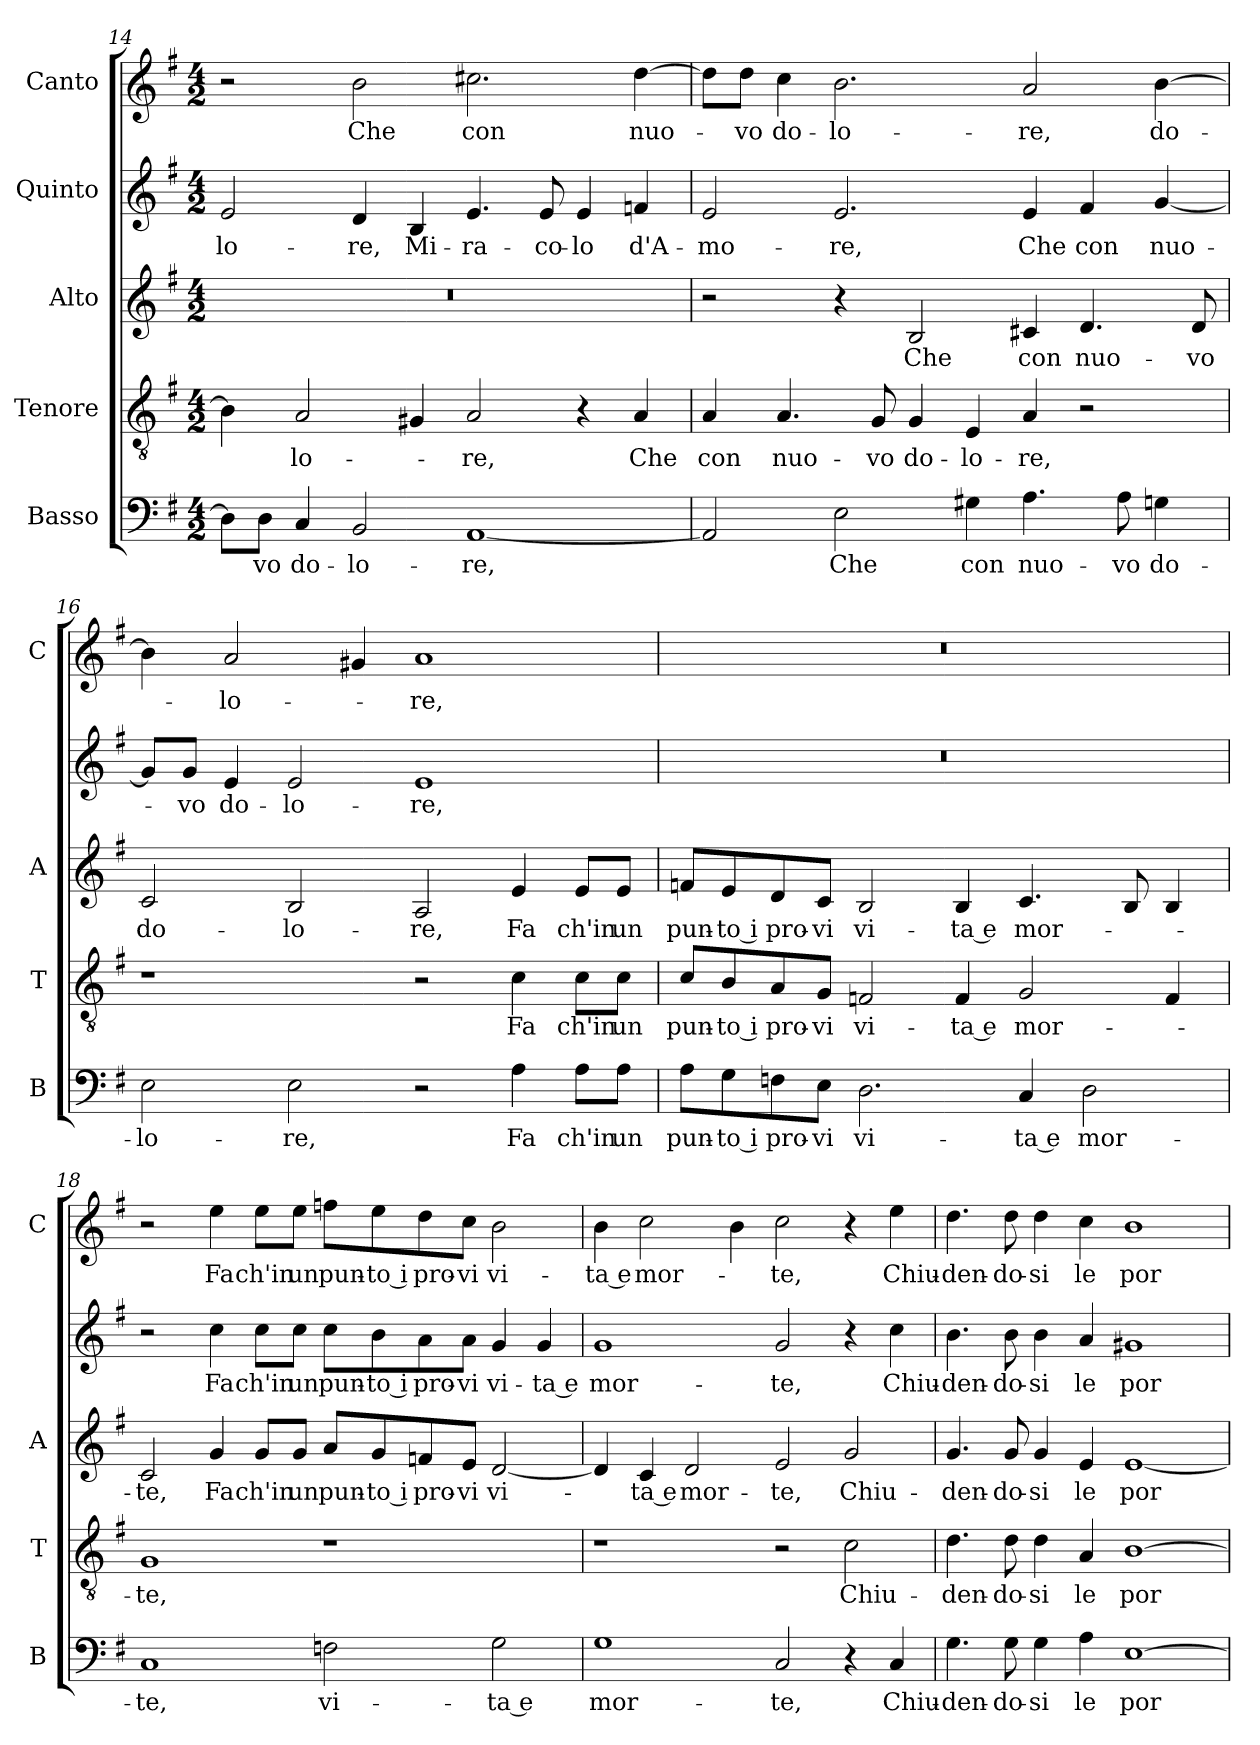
**kern	**text	**kern	**text	**kern	**text	**kern	**text	**kern	**text
*part5	*part5	*part4	*part4	*part3	*part3	*part2	*part2	*part1	*part1
*staff5	*staff5	*staff4	*staff4	*staff3	*staff3	*staff2	*staff2	*staff1	*staff1
*I"Basso	*	*I"Tenore	*	*I"Alto	*	*I"Quinto	*	*I"Canto	*
*I'B	*	*I'T	*	*I'A	*	*	*	*I'C	*
*clefF4	*	*clefGv2	*	*clefG2	*	*clefG2	*	*clefG2	*
*k[f#]	*	*k[f#]	*	*k[f#]	*	*k[f#]	*	*k[f#]	*
*G:	*	*G:	*	*G:	*	*G:	*	*G:	*
*M4/2	*	*M4/2	*	*M4/2	*	*M4/2	*	*M4/2	*
=14	=14	=14	=14	=14	=14	=14	=14	=14	=14
!	!	!	!	!	!	!	!LO:LY:b	!	!
8D\L]	.	4B\]	.	0r	.	2e/	-lo-	2r	.
!	!LO:LY:b	!	!	!	!	!	!	!	!
8D\J	-vo	.	.	.	.	.	.	.	.
!	!LO:LY:b	!	!LO:LY:b	!	!	!	!	!	!
4C/	do-	2A/	-lo-	.	.	.	.	.	.
!	!LO:LY:b	!	!	!	!	!	!LO:LY:b	!	!LO:LY:b
2BB/	-lo-	.	.	.	.	4d/	-re,	2b\	Che
!	!	!	!	!	!	!	!LO:LY:b	!	!
.	.	4G#X/	.	.	.	4B/	Mi-	.	.
!	!LO:LY:b	!	!LO:LY:b	!	!	!	!LO:LY:b	!	!LO:LY:b
[1AA	-re,	2A/	-re,	.	.	4.e/	-ra-	2.cc#X\	con
!	!	!	!	!	!	!	!LO:LY:b	!	!
.	.	.	.	.	.	8e/	-co-	.	.
!	!	!	!	!	!	!	!LO:LY:b	!	!
.	.	4r	.	.	.	4e/	-lo	.	.
!	!	!	!LO:LY:b	!	!	!	!LO:LY:b	!	!LO:LY:b
.	.	4A/	Che	.	.	4fn/	d'A-	[4dd\	nuo-
!!LO:LB:g=z
=15	=15	=15	=15	=15	=15	=15	=15	=15	=15
!	!	!	!LO:LY:b	!	!	!	!LO:LY:b	!	!
2AA/]	.	4A/	con	2r	.	2e/	-mo-	8dd\L]	.
!	!	!	!	!	!	!	!	!	!LO:LY:b
.	.	.	.	.	.	.	.	8dd\J	-vo
!	!	!	!LO:LY:b	!	!	!	!	!	!LO:LY:b
.	.	4.A/	nuo-	.	.	.	.	4cc\	do-
!	!LO:LY:b	!	!	!	!	!	!LO:LY:b	!	!LO:LY:b
2E\	Che	.	.	4r	.	2.e/	-re,	2.b\	-lo-
!	!	!	!LO:LY:b	!	!	!	!	!	!
.	.	8G/	-vo	.	.	.	.	.	.
!	!	!	!LO:LY:b	!	!LO:LY:b	!	!	!	!
.	.	4G/	do-	2B/	Che	.	.	.	.
!	!LO:LY:b	!	!LO:LY:b	!	!	!	!	!	!
4G#X\	con	4E/	-lo-	.	.	.	.	.	.
!	!LO:LY:b	!	!LO:LY:b	!	!LO:LY:b	!	!LO:LY:b	!	!LO:LY:b
4.A\	nuo-	4A/	-re,	4c#X/	con	4e/	Che	2a/	-re,
!	!	!	!	!	!LO:LY:b	!	!LO:LY:b	!	!
.	.	2r	.	4.d/	nuo-	4f#/	con	.	.
!	!LO:LY:b	!	!	!	!	!	!	!	!
8A\	-vo	.	.	.	.	.	.	.	.
!	!LO:LY:b	!	!	!	!	!	!LO:LY:b	!	!LO:LY:b
4Gn\	do-	.	.	.	.	[4g/	nuo-	[4b\	do-
!	!	!	!	!	!LO:LY:b	!	!	!	!
.	.	.	.	8d/	-vo	.	.	.	.
=16	=16	=16	=16	=16	=16	=16	=16	=16	=16
!	!LO:LY:b	!	!	!	!LO:LY:b	!	!	!	!
2E\	-lo-	1r	.	2c/	do-	8g/L]	.	4b\]	.
!	!	!	!	!	!	!	!LO:LY:b	!	!
.	.	.	.	.	.	8g/J	-vo	.	.
!	!	!	!	!	!	!	!LO:LY:b	!	!LO:LY:b
.	.	.	.	.	.	4e/	do-	2a/	-lo-
!	!LO:LY:b	!	!	!	!LO:LY:b	!	!LO:LY:b	!	!
2E\	-re,	.	.	2B/	-lo-	2e/	-lo-	.	.
.	.	.	.	.	.	.	.	4g#X/	.
!	!	!	!	!	!LO:LY:b	!	!LO:LY:b	!	!LO:LY:b
2r	.	2r	.	2A/	-re,	1e	-re,	1a	-re,
!	!LO:LY:b	!	!LO:LY:b	!	!LO:LY:b	!	!	!	!
4A\	Fa	4c\	Fa	4e/	Fa	.	.	.	.
!	!LO:LY:b	!	!LO:LY:b	!	!LO:LY:b	!	!	!	!
8A\L	ch'in	8c\L	ch'in	8e/L	ch'in	.	.	.	.
!	!LO:LY:b	!	!LO:LY:b	!	!LO:LY:b	!	!	!	!
8A\J	un	8c\J	un	8e/J	un	.	.	.	.
=17	=17	=17	=17	=17	=17	=17	=17	=17	=17
!	!LO:LY:b	!	!LO:LY:b	!	!LO:LY:b	!	!	!	!
8A\L	pun-	8c/L	pun-	8fn/L	pun-	0r	.	0r	.
!	!LO:LY:b	!	!LO:LY:b	!	!LO:LY:b	!	!	!	!
8G\	-to i	8B/	-to i	8e/	-to i	.	.	.	.
!	!LO:LY:b	!	!LO:LY:b	!	!LO:LY:b	!	!	!	!
8Fn\	pro-	8A/	pro-	8d/	pro-	.	.	.	.
!	!LO:LY:b	!	!LO:LY:b	!	!LO:LY:b	!	!	!	!
8E\J	-vi	8G/J	-vi	8c/J	-vi	.	.	.	.
!	!LO:LY:b	!	!LO:LY:b	!	!LO:LY:b	!	!	!	!
2.D\	vi-	2Fn/	vi-	2B/	vi-	.	.	.	.
!	!	!	!LO:LY:b	!	!LO:LY:b	!	!	!	!
.	.	4F/	-ta e	4B/	-ta e	.	.	.	.
!	!LO:LY:b	!	!LO:LY:b	!	!LO:LY:b	!	!	!	!
4C/	-ta e	2G/	mor-	4.c/	mor-	.	.	.	.
!	!LO:LY:b	!	!	!	!	!	!	!	!
2D\	mor-	.	.	.	.	.	.	.	.
.	.	.	.	8B/	.	.	.	.	.
.	.	4F/	.	4B/	.	.	.	.	.
!!LO:LB:g=z
=18	=18	=18	=18	=18	=18	=18	=18	=18	=18
!	!LO:LY:b	!	!LO:LY:b	!	!LO:LY:b	!	!	!	!
1C	-te,	1G	-te,	2c/	-te,	2r	.	2r	.
!	!	!	!	!	!LO:LY:b	!	!LO:LY:b	!	!LO:LY:b
.	.	.	.	4g/	Fa	4cc\	Fa	4ee\	Fa
!	!	!	!	!	!LO:LY:b	!	!LO:LY:b	!	!LO:LY:b
.	.	.	.	8g/L	ch'in	8cc\L	ch'in	8ee\L	ch'in
!	!	!	!	!	!LO:LY:b	!	!LO:LY:b	!	!LO:LY:b
.	.	.	.	8g/J	un	8cc\J	un	8ee\J	un
!	!LO:LY:b	!	!	!	!LO:LY:b	!	!LO:LY:b	!	!LO:LY:b
2Fn\	vi-	1r	.	8a/L	pun-	8cc\L	pun-	8ffn\L	pun-
!	!	!	!	!	!LO:LY:b	!	!LO:LY:b	!	!LO:LY:b
.	.	.	.	8g/	-to i	8b\	-to i	8ee\	-to i
!	!	!	!	!	!LO:LY:b	!	!LO:LY:b	!	!LO:LY:b
.	.	.	.	8fn/	pro-	8a\	pro-	8dd\	pro-
!	!	!	!	!	!LO:LY:b	!	!LO:LY:b	!	!LO:LY:b
.	.	.	.	8e/J	-vi	8a\J	-vi	8cc\J	-vi
!	!LO:LY:b	!	!	!	!LO:LY:b	!	!LO:LY:b	!	!LO:LY:b
2G\	-ta e	.	.	[2d/	vi-	4g/	vi-	2b\	vi-
!	!	!	!	!	!	!	!LO:LY:b	!	!
.	.	.	.	.	.	4g/	-ta e	.	.
=19	=19	=19	=19	=19	=19	=19	=19	=19	=19
!	!LO:LY:b	!	!	!	!	!	!LO:LY:b	!	!LO:LY:b
1G	mor-	1r	.	4d/]	.	1g	mor-	4b\	-ta e
!	!	!	!	!	!LO:LY:b	!	!	!	!LO:LY:b
.	.	.	.	4c/	-ta e	.	.	2cc\	mor-
!	!	!	!	!	!LO:LY:b	!	!	!	!
.	.	.	.	2d/	mor-	.	.	.	.
.	.	.	.	.	.	.	.	4b\	.
!	!LO:LY:b	!	!	!	!LO:LY:b	!	!LO:LY:b	!	!LO:LY:b
2C/	-te,	2r	.	2e/	-te,	2g/	-te,	2cc\	-te,
!	!	!	!LO:LY:b	!	!LO:LY:b	!	!	!	!
4r	.	2c\	Chiu-	2g/	Chiu-	4r	.	4r	.
!	!LO:LY:b	!	!	!	!	!	!LO:LY:b	!	!LO:LY:b
4C/	Chiu-	.	.	.	.	4cc\	Chiu-	4ee\	Chiu-
=20	=20	=20	=20	=20	=20	=20	=20	=20	=20
!	!LO:LY:b	!	!LO:LY:b	!	!LO:LY:b	!	!LO:LY:b	!	!LO:LY:b
4.G\	-den-	4.d\	-den-	4.g/	-den-	4.b\	-den-	4.dd\	-den-
!	!LO:LY:b	!	!LO:LY:b	!	!LO:LY:b	!	!LO:LY:b	!	!LO:LY:b
8G\	-do-	8d\	-do-	8g/	-do-	8b\	-do-	8dd\	-do-
!	!LO:LY:b	!	!LO:LY:b	!	!LO:LY:b	!	!LO:LY:b	!	!LO:LY:b
4G\	-si	4d\	-si	4g/	-si	4b\	-si	4dd\	-si
!	!LO:LY:b	!	!LO:LY:b	!	!LO:LY:b	!	!LO:LY:b	!	!LO:LY:b
4A\	le	4A/	le	4e/	le	4a/	le	4cc\	le
!	!LO:LY:b	!	!LO:LY:b	!	!LO:LY:b	!	!LO:LY:b	!	!LO:LY:b
[1E	por-	[1B	por-	[1e	por-	1g#X	por-	1b	por-
=	=	=	=	=	=	=	=	=	=
*-	*-	*-	*-	*-	*-	*-	*-	*-	*-
